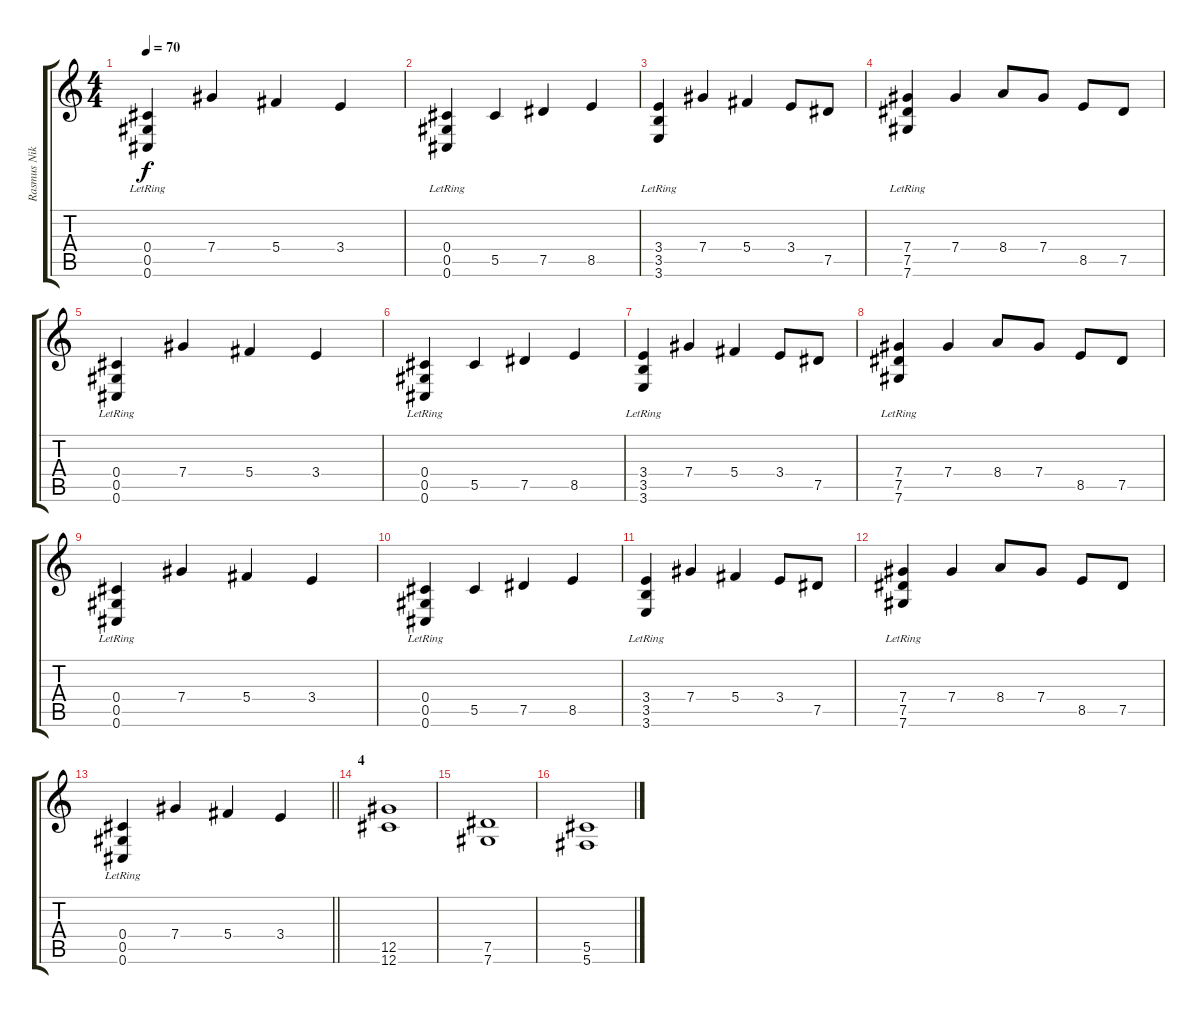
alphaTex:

\track ("Rasmus Niklasson" "Rasmus Nik") {instrument distortionguitar}
\staff {score tabs}
\tuning (Eb4 Bb3 Gb3 Db3 Ab2 Db2) {hide}
\ts (4 4)
\tempo 70
\clef g2
\ks c
(0.4{lr} 0.5{lr} 0.6{lr}).4{dy f} 7.4.4 5.4.4 3.4.4 |
(0.4{lr} 0.5{lr} 0.6{lr}).4 5.5.4 7.5.4 8.5.4 |
(3.4{lr} 3.5{lr} 3.6{lr}).4 7.4.4 5.4.4 3.4.8 7.5.8 |
(7.4{lr} 7.5{lr} 7.6{lr}).4 7.4.4 8.4.8 7.4.8 8.5.8 7.5.8 |
(0.4{lr} 0.5{lr} 0.6{lr}).4 7.4.4 5.4.4 3.4.4 |
(0.4{lr} 0.5{lr} 0.6{lr}).4 5.5.4 7.5.4 8.5.4 |
(3.4{lr} 3.5{lr} 3.6{lr}).4 7.4.4 5.4.4 3.4.8 7.5.8 |
(7.4{lr} 7.5{lr} 7.6{lr}).4 7.4.4 8.4.8 7.4.8 8.5.8 7.5.8 |
(0.4{lr} 0.5{lr} 0.6{lr}).4 7.4.4 5.4.4 3.4.4 |
(0.4{lr} 0.5{lr} 0.6{lr}).4 5.5.4 7.5.4 8.5.4 |
(3.4{lr} 3.5{lr} 3.6{lr}).4 7.4.4 5.4.4 3.4.8 7.5.8 |
(7.4{lr} 7.5{lr} 7.6{lr}).4 7.4.4 8.4.8 7.4.8 8.5.8 7.5.8 |
\barLineRight lightlight
(0.4{lr} 0.5{lr} 0.6{lr}).4 7.4.4 5.4.4 3.4.4 |
\section ("" "4")
(12.5 12.6).1 |
(7.5 7.6).1 |
(5.5 5.6).1
